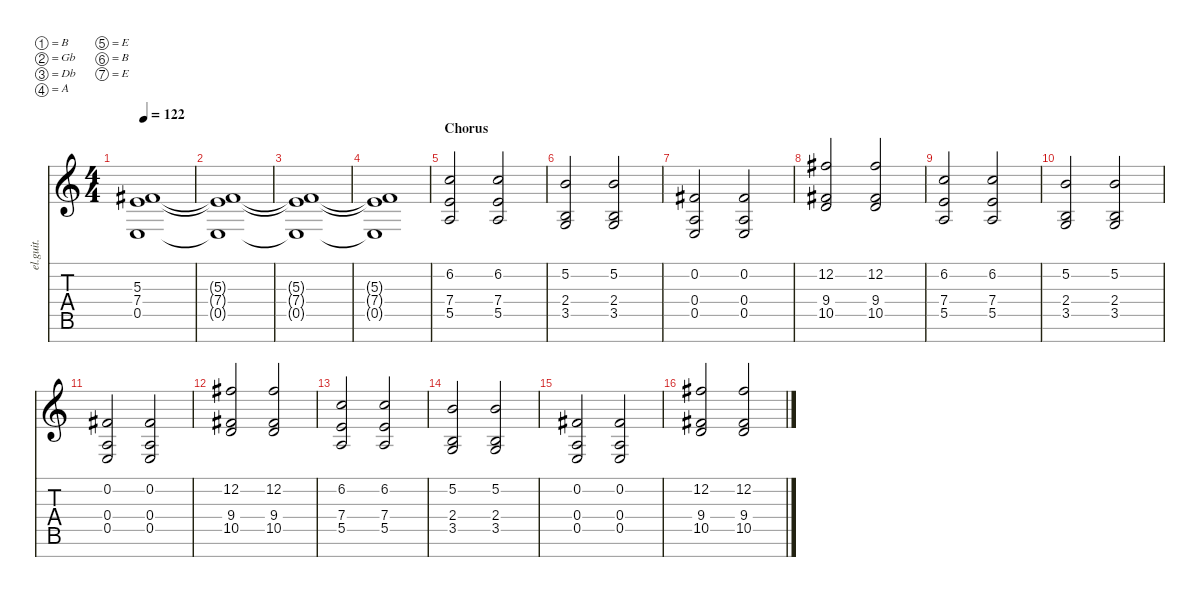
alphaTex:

\defaultSystemsLayout 4
\hideDynamics
\bracketExtendMode nobrackets
\track ("Pad" "el.guit.") {instrument distortionguitar}
\staff {score tabs}
\tuning (B3 Gb3 Db3 A2 E2 B1 E1)
\ts (4 4)
\tempo 122
\clef g2
\ks c
(0.5 7.4 5.3{acc #}).1{dy mf} |
(0.5{t} 7.4{t} 5.3{t acc #}).1 |
(0.5{t} 7.4{t} 5.3{t acc #}).1 |
(0.5{t} 7.4{t} 5.3{t acc #}).1 |
\section ("" "Chorus")
(5.5 7.4 6.2).2 (5.5 7.4 6.2).2 |
(3.5 2.4 5.2).2 (3.5 2.4 5.2).2 |
(0.5 0.4 0.2{acc #}).2 (0.5 0.4 0.2{acc #}).2 |
(10.5 9.4{acc #} 12.2{acc #}).2 (10.5 9.4{acc #} 12.2{acc #}).2 |
(5.5 7.4 6.2).2 (5.5 7.4 6.2).2 |
(3.5 2.4 5.2).2 (3.5 2.4 5.2).2 |
(0.5 0.4 0.2{acc #}).2 (0.5 0.4 0.2{acc #}).2 |
(10.5 9.4{acc #} 12.2{acc #}).2 (10.5 9.4{acc #} 12.2{acc #}).2 |
(5.5 7.4 6.2).2 (5.5 7.4 6.2).2 |
(3.5 2.4 5.2).2 (3.5 2.4 5.2).2 |
(0.5 0.4 0.2{acc #}).2 (0.5 0.4 0.2{acc #}).2 |
(10.5 9.4{acc #} 12.2{acc #}).2 (10.5 9.4{acc #} 12.2{acc #}).2
